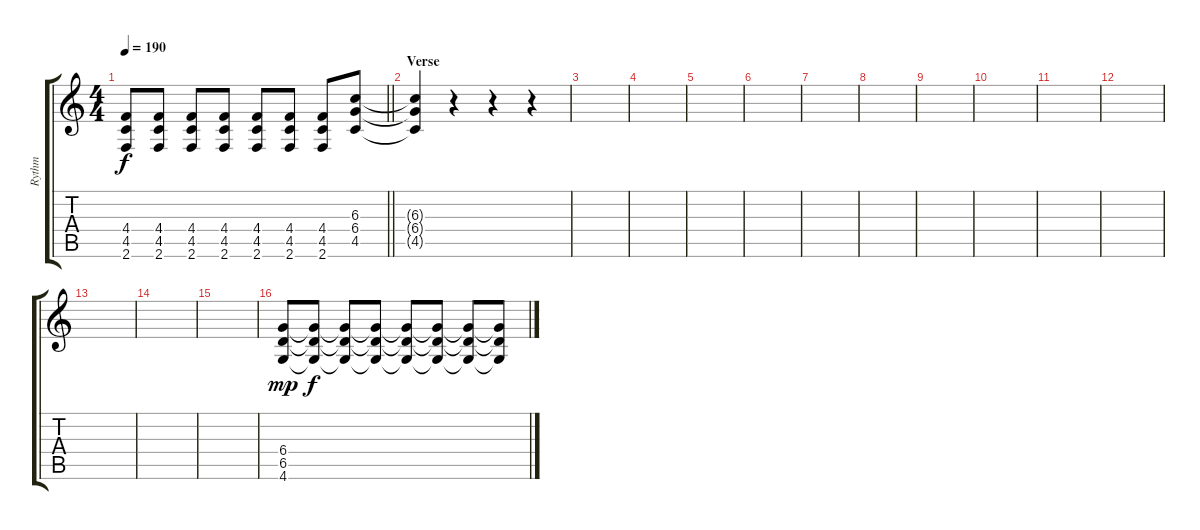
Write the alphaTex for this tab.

\track ("Rythm" "Rythm") {instrument distortionguitar}
\staff {score tabs}
\tuning (Eb4 Bb3 Gb3 Db3 Ab2 Eb2) {hide}
\ts (4 4)
\tempo 190
\clef g2
\barLineRight lightlight
\ks c
(4.4 4.5 2.6).8{dy f} (4.4 4.5 2.6).8 (4.4 4.5 2.6).8 (4.4 4.5 2.6).8 (4.4 4.5 2.6).8 (4.4 4.5 2.6).8 (4.4 4.5 2.6).8 (6.3 6.4 4.5).8 |
\section ("" "Verse ")
(6.3{t} 6.4{t} 4.5{t}).4 r.4 r.4 r.4 |
|
|
|
|
|
|
|
|
|
|
|
|
|
(6.4 6.5 4.6).8{dy mp volume 11} (6.4{t} 6.5{t} 4.6{t}).8{dy f} (6.4{t} 6.5{t} 4.6{t}).8 (6.4{t} 6.5{t} 4.6{t}).8 (6.4{t} 6.5{t} 4.6{t}).8 (6.4{t} 6.5{t} 4.6{t}).8 (6.4{t} 6.5{t} 4.6{t}).8 (6.4{t} 6.5{t} 4.6{t}).8
